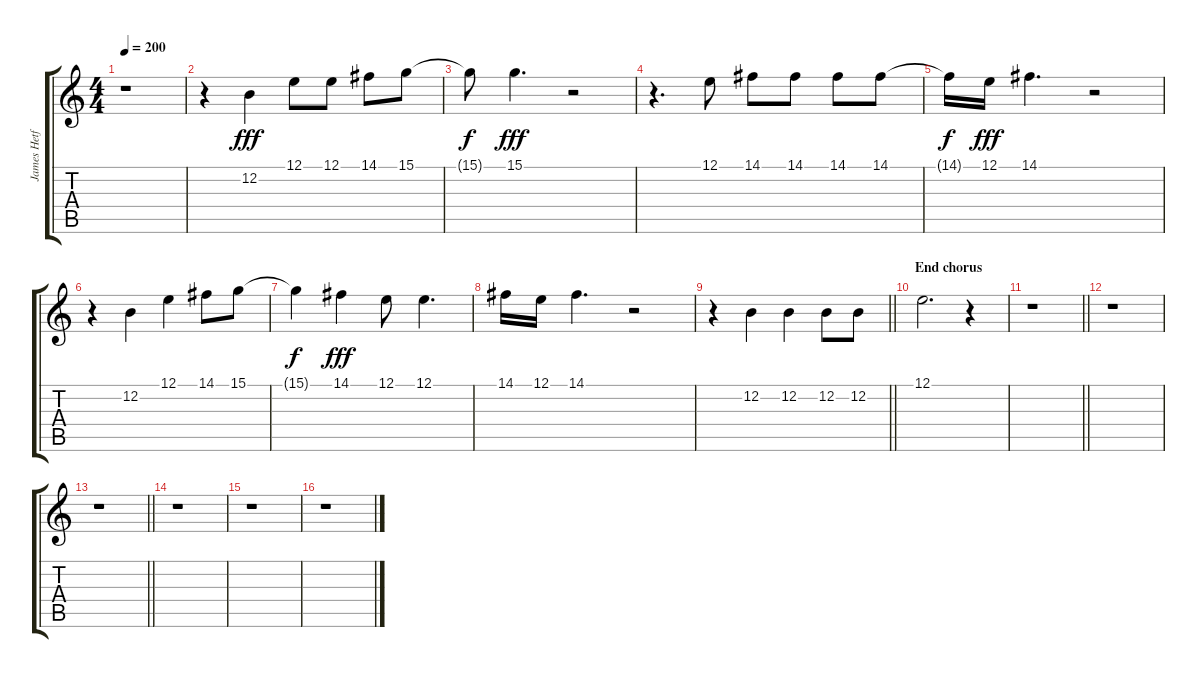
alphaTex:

\track ("James Hetfield (Voice)" "James Hetf") {instrument lead2sawtooth}
\staff {score tabs}
\tuning (E4 B3 G3 D3 A2 E2) {hide}
\ts (4 4)
\tempo 200
\clef g2
\ks c
r.1{dy fff} |
r.4 12.2.4 12.1.8 12.1.8 14.1.8 15.1.8 |
15.1{t}.8{dy f} 15.1.4{d dy fff} r.2 |
r.4{d} 12.1.8 14.1.8 14.1.8 14.1.8 14.1.8 |
14.1{t}.16{dy f} 12.1.16{dy fff} 14.1.4{d} r.2 |
r.4 12.2.4 12.1.4 14.1.8 15.1.8 |
15.1{t}.4{dy f} 14.1.4{dy fff} 12.1.8 12.1.4{d} |
14.1.16 12.1.16 14.1.4{d} r.2 |
\barLineRight lightlight
r.4 12.2.4 12.2.4 12.2.8 12.2.8 |
\section ("" "End chorus")
12.1.2{d} r.4 |
\barLineRight lightlight
r.1 |
r.1 |
\barLineRight lightlight
r.1 |
r.1 |
r.1 |
r.1
